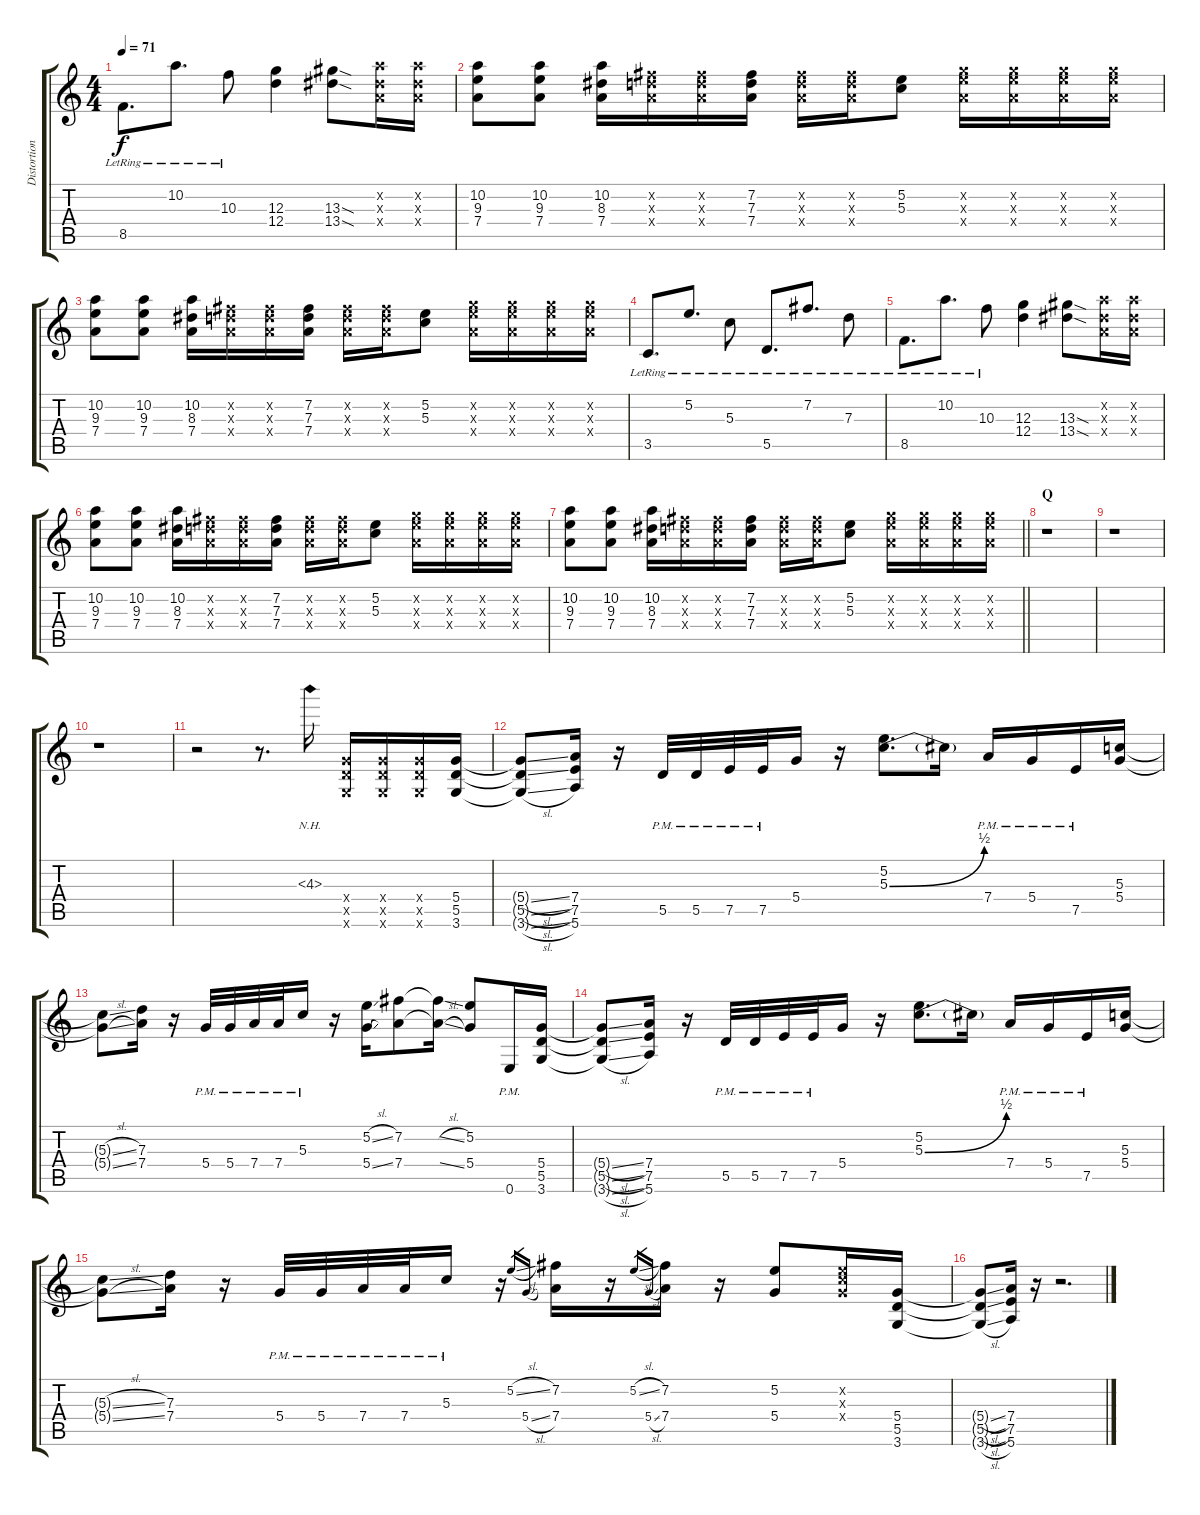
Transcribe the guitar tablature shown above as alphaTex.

\track ("Distortion 3" "Distortion") {instrument distortionguitar}
\staff {score tabs}
\tuning (E4 B3 G3 D3 A2 E2) {hide}
\ts (4 4)
\tempo 71
\clef g2
\ks c
8.5{lr}.8{d dy f} 10.2{lr}.8{d} 10.3{lr}.8 (12.3 12.4).4 (13.3{sod} 13.4{sod}).8 (10.2{x} 8.3{x} 7.4{x}).16 (10.2{x} 8.3{x} 7.4{x}).16 |
(10.2 9.3 7.4).8 (10.2 9.3 7.4).8 (10.2 8.3 7.4).16 (7.2{x} 7.3{x} 7.4{x}).16 (7.2{x} 7.3{x} 7.4{x}).16 (7.2 7.3 7.4).16 (7.2{x} 7.3{x} 7.4{x}).16 (7.2{x} 7.3{x} 7.4{x}).16 (5.2 5.3).8 (8.2{x} 9.3{x} 7.4{x}).16 (8.2{x} 9.3{x} 7.4{x}).16 (8.2{x} 9.3{x} 7.4{x}).16 (8.2{x} 9.3{x} 7.4{x}).16 |
(10.2 9.3 7.4).8 (10.2 9.3 7.4).8 (10.2 8.3 7.4).16 (7.2{x} 7.3{x} 7.4{x}).16 (7.2{x} 7.3{x} 7.4{x}).16 (7.2 7.3 7.4).16 (7.2{x} 7.3{x} 7.4{x}).16 (7.2{x} 7.3{x} 7.4{x}).16 (5.2 5.3).8 (8.2{x} 9.3{x} 7.4{x}).16 (8.2{x} 9.3{x} 7.4{x}).16 (8.2{x} 9.3{x} 7.4{x}).16 (8.2{x} 9.3{x} 7.4{x}).16 |
3.5{lr}.8{d} 5.2{lr}.8{d} 5.3{lr}.8 5.5{lr}.8{d} 7.2{lr}.8{d} 7.3{lr}.8 |
8.5{lr}.8{d} 10.2{lr}.8{d} 10.3{lr}.8 (12.3 12.4).4 (13.3{sod} 13.4{sod}).8 (10.2{x} 8.3{x} 7.4{x}).16 (10.2{x} 8.3{x} 7.4{x}).16 |
(10.2 9.3 7.4).8 (10.2 9.3 7.4).8 (10.2 8.3 7.4).16 (7.2{x} 7.3{x} 7.4{x}).16 (7.2{x} 7.3{x} 7.4{x}).16 (7.2 7.3 7.4).16 (7.2{x} 7.3{x} 7.4{x}).16 (7.2{x} 7.3{x} 7.4{x}).16 (5.2 5.3).8 (8.2{x} 9.3{x} 7.4{x}).16 (8.2{x} 9.3{x} 7.4{x}).16 (8.2{x} 9.3{x} 7.4{x}).16 (8.2{x} 9.3{x} 7.4{x}).16 |
\barLineRight lightlight
(10.2 9.3 7.4).8 (10.2 9.3 7.4).8 (10.2 8.3 7.4).16 (7.2{x} 7.3{x} 7.4{x}).16 (7.2{x} 7.3{x} 7.4{x}).16 (7.2 7.3 7.4).16 (7.2{x} 7.3{x} 7.4{x}).16 (7.2{x} 7.3{x} 7.4{x}).16 (5.2 5.3).8 (8.2{x} 9.3{x} 7.4{x}).16 (8.2{x} 9.3{x} 7.4{x}).16 (8.2{x} 9.3{x} 7.4{x}).16 (8.2{x} 9.3{x} 7.4{x}).16 |
\section ("" "Q")
r.1 |
r.1 |
r.1 |
r.2 r.8{d} 4.3{nh}.16 (5.4{x} 5.5{x} 3.6{x}).16 (5.4{x} 5.5{x} 3.6{x}).16 (5.4{x} 5.5{x} 3.6{x}).16 (5.4 5.5 3.6).16 |
(5.4{sl t} 5.5{sl t} 3.6{sl t}).8 (7.4 7.5 5.6).16 r.16 5.5{pm}.32 5.5{pm}.32 7.5{pm}.32 7.5{pm}.32 5.4.16 r.16 (5.2 5.3{be (bend 0 0 60 2)}).8{d} 5.3{t}.16 7.4{pm}.16 5.4{pm}.16 7.5{pm}.16 (5.3 5.4).16 |
(5.3{sl t} 5.4{sl t}).8 (7.3 7.4).16 r.16 5.4{pm}.32 5.4{pm}.32 7.4{pm}.32 7.4{pm}.32 5.3{pm}.16 r.16 (5.2{sl} 5.4{sl}).16 (7.2 7.4).8 (7.2{sl t} 7.4{sl t}).16 (5.2 5.4).8 0.6{pm}.16 (5.4 5.5 3.6).16 |
(5.4{sl t} 5.5{sl t} 3.6{sl t}).8 (7.4 7.5 5.6).16 r.16 5.5{pm}.32 5.5{pm}.32 7.5{pm}.32 7.5{pm}.32 5.4.16 r.16 (5.2 5.3{be (bend 0 0 60 2)}).8{d} 5.3{t}.16 7.4{pm}.16 5.4{pm}.16 7.5{pm}.16 (5.3 5.4).16 |
(5.3{sl t} 5.4{sl t}).8 (7.3 7.4).16 r.16 5.4{pm}.32 5.4{pm}.32 7.4{pm}.32 7.4{pm}.32 5.3{pm}.16 r.16 5.2{sl}.16{gr} 5.4{sl}.16{gr} (7.2 7.4).16 r.16 5.2{sl}.16{gr} 5.4{sl}.16{gr} (7.2 7.4).16 r.16 (5.2 5.4).8 (5.2{x} 5.3{x} 5.4{x}).16 (5.4 5.5 3.6).16 |
(5.4{sl t} 5.5{sl t} 3.6{sl t}).8 (7.4 7.5 5.6).16 r.16 r.2{d}
